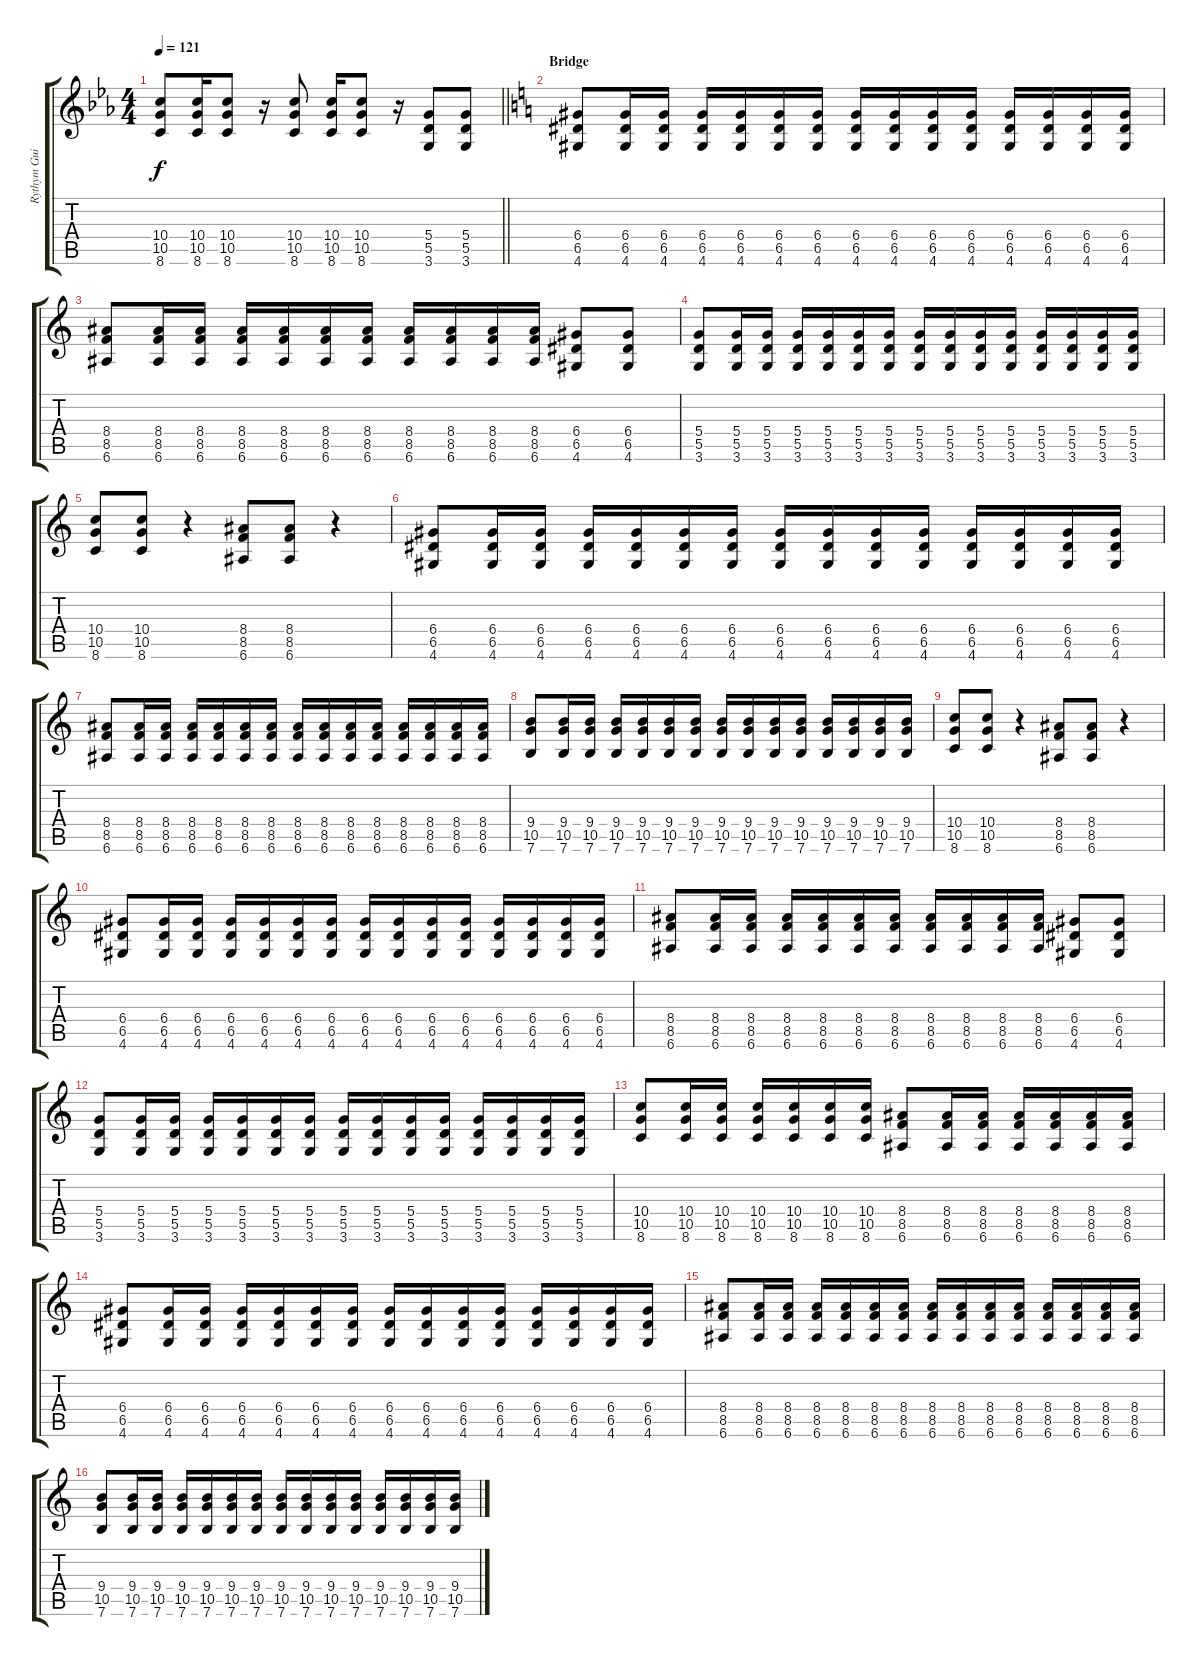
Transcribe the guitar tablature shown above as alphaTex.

\track ("Rythym Guitar" "Rythym Gui") {instrument acousticguitarsteel}
\staff {score tabs}
\tuning (E4 B3 G3 D3 A2 E2) {hide}
\ts (4 4)
\tempo 121
\clef g2
\barLineRight lightlight
\ks eb
(10.4 10.5 8.6).8{dy f} (10.4 10.5 8.6).16 (10.4 10.5 8.6).8 r.16 (10.4 10.5 8.6).8 (10.4 10.5 8.6).16 (10.4 10.5 8.6).8 r.16 (5.4 5.5 3.6).8 (5.4 5.5 3.6).8 |
\section ("" "Bridge")
\ks c
(6.4 6.5 4.6).8 (6.4 6.5 4.6).16 (6.4 6.5 4.6).16 (6.4 6.5 4.6).16 (6.4 6.5 4.6).16 (6.4 6.5 4.6).16 (6.4 6.5 4.6).16 (6.4 6.5 4.6).16 (6.4 6.5 4.6).16 (6.4 6.5 4.6).16 (6.4 6.5 4.6).16 (6.4 6.5 4.6).16 (6.4 6.5 4.6).16 (6.4 6.5 4.6).16 (6.4 6.5 4.6).16 |
(8.4 8.5 6.6).8 (8.4 8.5 6.6).16 (8.4 8.5 6.6).16 (8.4 8.5 6.6).16 (8.4 8.5 6.6).16 (8.4 8.5 6.6).16 (8.4 8.5 6.6).16 (8.4 8.5 6.6).16 (8.4 8.5 6.6).16 (8.4 8.5 6.6).16 (8.4 8.5 6.6).16 (6.4 6.5 4.6).8 (6.4 6.5 4.6).8 |
(5.4 5.5 3.6).8 (5.4 5.5 3.6).16 (5.4 5.5 3.6).16 (5.4 5.5 3.6).16 (5.4 5.5 3.6).16 (5.4 5.5 3.6).16 (5.4 5.5 3.6).16 (5.4 5.5 3.6).16 (5.4 5.5 3.6).16 (5.4 5.5 3.6).16 (5.4 5.5 3.6).16 (5.4 5.5 3.6).16 (5.4 5.5 3.6).16 (5.4 5.5 3.6).16 (5.4 5.5 3.6).16 |
(10.4 10.5 8.6).8 (10.4 10.5 8.6).8 r.4 (8.4 8.5 6.6).8 (8.4 8.5 6.6).8 r.4 |
(6.4 6.5 4.6).8 (6.4 6.5 4.6).16 (6.4 6.5 4.6).16 (6.4 6.5 4.6).16 (6.4 6.5 4.6).16 (6.4 6.5 4.6).16 (6.4 6.5 4.6).16 (6.4 6.5 4.6).16 (6.4 6.5 4.6).16 (6.4 6.5 4.6).16 (6.4 6.5 4.6).16 (6.4 6.5 4.6).16 (6.4 6.5 4.6).16 (6.4 6.5 4.6).16 (6.4 6.5 4.6).16 |
(8.4 8.5 6.6).8 (8.4 8.5 6.6).16 (8.4 8.5 6.6).16 (8.4 8.5 6.6).16 (8.4 8.5 6.6).16 (8.4 8.5 6.6).16 (8.4 8.5 6.6).16 (8.4 8.5 6.6).16 (8.4 8.5 6.6).16 (8.4 8.5 6.6).16 (8.4 8.5 6.6).16 (8.4 8.5 6.6).16 (8.4 8.5 6.6).16 (8.4 8.5 6.6).16 (8.4 8.5 6.6).16 |
(9.4 10.5 7.6).8 (9.4 10.5 7.6).16 (9.4 10.5 7.6).16 (9.4 10.5 7.6).16 (9.4 10.5 7.6).16 (9.4 10.5 7.6).16 (9.4 10.5 7.6).16 (9.4 10.5 7.6).16 (9.4 10.5 7.6).16 (9.4 10.5 7.6).16 (9.4 10.5 7.6).16 (9.4 10.5 7.6).16 (9.4 10.5 7.6).16 (9.4 10.5 7.6).16 (9.4 10.5 7.6).16 |
(10.4 10.5 8.6).8 (10.4 10.5 8.6).8 r.4 (8.4 8.5 6.6).8 (8.4 8.5 6.6).8 r.4 |
(6.4 6.5 4.6).8 (6.4 6.5 4.6).16 (6.4 6.5 4.6).16 (6.4 6.5 4.6).16 (6.4 6.5 4.6).16 (6.4 6.5 4.6).16 (6.4 6.5 4.6).16 (6.4 6.5 4.6).16 (6.4 6.5 4.6).16 (6.4 6.5 4.6).16 (6.4 6.5 4.6).16 (6.4 6.5 4.6).16 (6.4 6.5 4.6).16 (6.4 6.5 4.6).16 (6.4 6.5 4.6).16 |
(8.4 8.5 6.6).8 (8.4 8.5 6.6).16 (8.4 8.5 6.6).16 (8.4 8.5 6.6).16 (8.4 8.5 6.6).16 (8.4 8.5 6.6).16 (8.4 8.5 6.6).16 (8.4 8.5 6.6).16 (8.4 8.5 6.6).16 (8.4 8.5 6.6).16 (8.4 8.5 6.6).16 (6.4 6.5 4.6).8 (6.4 6.5 4.6).8 |
(5.4 5.5 3.6).8 (5.4 5.5 3.6).16 (5.4 5.5 3.6).16 (5.4 5.5 3.6).16 (5.4 5.5 3.6).16 (5.4 5.5 3.6).16 (5.4 5.5 3.6).16 (5.4 5.5 3.6).16 (5.4 5.5 3.6).16 (5.4 5.5 3.6).16 (5.4 5.5 3.6).16 (5.4 5.5 3.6).16 (5.4 5.5 3.6).16 (5.4 5.5 3.6).16 (5.4 5.5 3.6).16 |
(10.4 10.5 8.6).8 (10.4 10.5 8.6).16 (10.4 10.5 8.6).16 (10.4 10.5 8.6).16 (10.4 10.5 8.6).16 (10.4 10.5 8.6).16 (10.4 10.5 8.6).16 (8.4 8.5 6.6).8 (8.4 8.5 6.6).16 (8.4 8.5 6.6).16 (8.4 8.5 6.6).16 (8.4 8.5 6.6).16 (8.4 8.5 6.6).16 (8.4 8.5 6.6).16 |
(6.4 6.5 4.6).8 (6.4 6.5 4.6).16 (6.4 6.5 4.6).16 (6.4 6.5 4.6).16 (6.4 6.5 4.6).16 (6.4 6.5 4.6).16 (6.4 6.5 4.6).16 (6.4 6.5 4.6).16 (6.4 6.5 4.6).16 (6.4 6.5 4.6).16 (6.4 6.5 4.6).16 (6.4 6.5 4.6).16 (6.4 6.5 4.6).16 (6.4 6.5 4.6).16 (6.4 6.5 4.6).16 |
(8.4 8.5 6.6).8 (8.4 8.5 6.6).16 (8.4 8.5 6.6).16 (8.4 8.5 6.6).16 (8.4 8.5 6.6).16 (8.4 8.5 6.6).16 (8.4 8.5 6.6).16 (8.4 8.5 6.6).16 (8.4 8.5 6.6).16 (8.4 8.5 6.6).16 (8.4 8.5 6.6).16 (8.4 8.5 6.6).16 (8.4 8.5 6.6).16 (8.4 8.5 6.6).16 (8.4 8.5 6.6).16 |
(9.4 10.5 7.6).8 (9.4 10.5 7.6).16 (9.4 10.5 7.6).16 (9.4 10.5 7.6).16 (9.4 10.5 7.6).16 (9.4 10.5 7.6).16 (9.4 10.5 7.6).16 (9.4 10.5 7.6).16 (9.4 10.5 7.6).16 (9.4 10.5 7.6).16 (9.4 10.5 7.6).16 (9.4 10.5 7.6).16 (9.4 10.5 7.6).16 (9.4 10.5 7.6).16 (9.4 10.5 7.6).16
